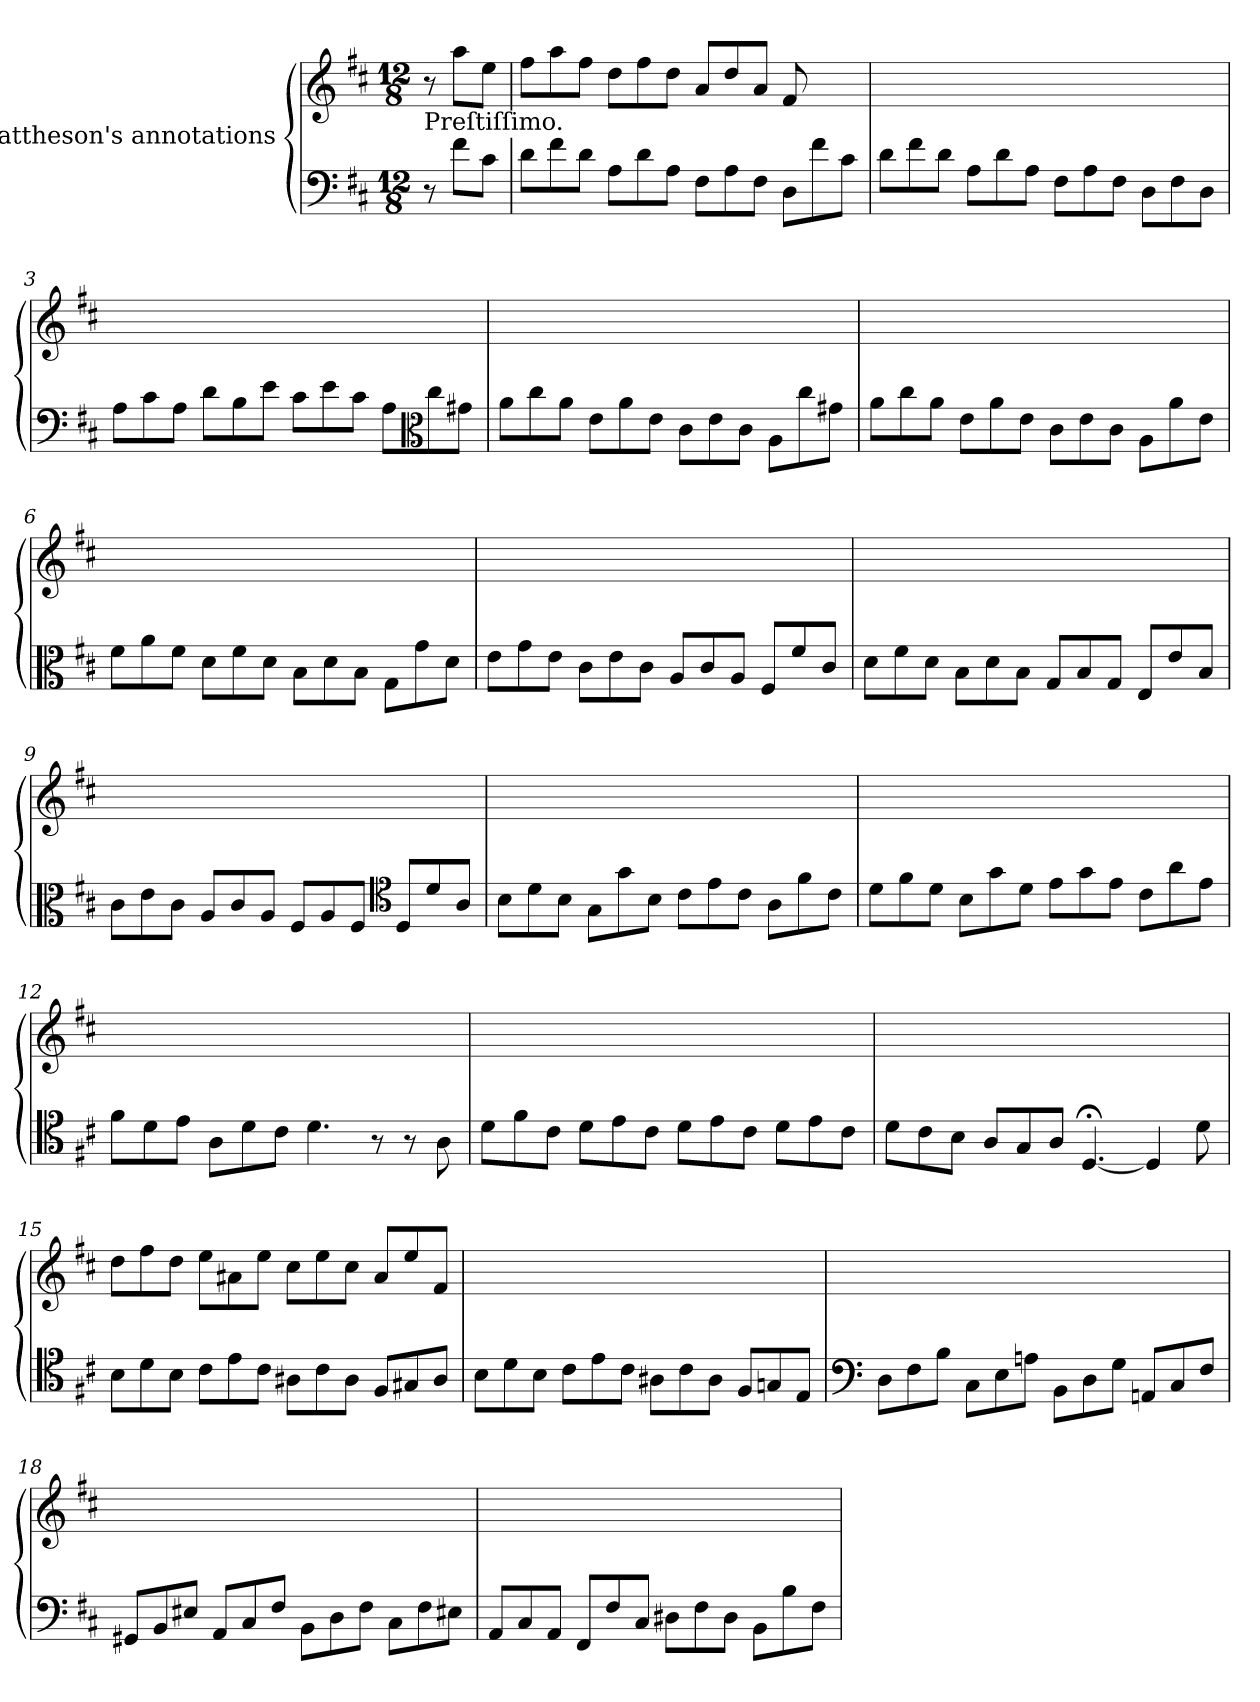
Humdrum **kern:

**kern	**kern
*part2	*part1
*staff2	*staff1
*	*I"Mattheson's annotations
*clefF4	*clefG2
*k[f#c#]	*k[f#c#]
*M12/8	*M12/8
=	=
!LO:TX:t=Preſtiſſimo.	!
8r	8r
8f#L	8aa\L
8c#J	8ee\J
=1	=1
8dL	8ff#\L
8f#	8aa\
8dJ	8ff#\J
8AL	8dd\L
8d	8ff#\
8AJ	8dd\J
8F#L	8a/L
8A	8dd/
8F#J	8a/J
8DL	8f#
8f#	8ryy
8c#J	8ryy
=2	=2
8dL	1.ryy
8f#	.
8dJ	.
8AL	.
8d	.
8AJ	.
8F#L	.
8A	.
8F#J	.
8DL	.
8F#	.
8DJ	.
=3	=3
8AL	1.ryy
8c#	.
8AJ	.
8dL	.
8B	.
8eJ	.
8c#L	.
8e	.
8c#J	.
8AL	.
*clefC3	*
8cc#	.
8g#XJ	.
=4	=4
8aL	1.ryy
8cc#	.
8aJ	.
8eL	.
8a	.
8eJ	.
8c#L	.
8e	.
8c#J	.
8AL	.
8cc#	.
8g#XJ	.
=5	=5
8aL	1.ryy
8cc#	.
8aJ	.
8eL	.
8a	.
8eJ	.
8c#L	.
8e	.
8c#J	.
8AL	.
8a	.
8eJ	.
=6	=6
8f#L	1.ryy
8a	.
8f#J	.
8dL	.
8f#	.
8dJ	.
8BL	.
8d	.
8BJ	.
8GL	.
8g	.
8dJ	.
=7	=7
8eL	1.ryy
8g	.
8eJ	.
8c#L	.
8e	.
8c#J	.
8AL	.
8c#	.
8AJ	.
8F#L	.
8f#	.
8c#J	.
=8	=8
8dL	1.ryy
8f#	.
8dJ	.
8BL	.
8d	.
8BJ	.
8GL	.
8B	.
8GJ	.
8EL	.
8e	.
8BJ	.
=9	=9
8c#L	1.ryy
8e	.
8c#J	.
8AL	.
8c#	.
8AJ	.
8F#L	.
8A	.
8F#J	.
*clefC4	*
8DL	.
8d	.
8AJ	.
=10	=10
8BL	1.ryy
8d	.
8BJ	.
8GL	.
8g	.
8BJ	.
8c#L	.
8e	.
8c#J	.
8AL	.
8f#	.
8c#J	.
=11	=11
8dL	1.ryy
8f#	.
8dJ	.
8BL	.
8g	.
8dJ	.
8eL	.
8g	.
8eJ	.
8c#L	.
8a	.
8eJ	.
=12	=12
8f#L	1.ryy
8d	.
8eJ	.
8AL	.
8d	.
8c#J	.
4.d	.
8r	.
8r	.
8A	.
=13	=13
8dL	1.ryy
8f#	.
8c#J	.
8dL	.
8e	.
8c#J	.
8dL	.
8e	.
8c#J	.
8dL	.
8e	.
8c#J	.
=14	=14
8dL	1.ryy
8c#	.
8BJ	.
8AL	.
8G	.
8AJ	.
[4.D;	.
4D]	.
8d	.
=15	=15
8BL	8dd\L
8d	8ff#\
8BJ	8dd\J
8c#L	8ee\L
8e	8a#X\
8c#J	8ee\J
8A#XL	8cc#\L
8c#	8ee\
8A#J	8cc#\J
8F#L	8a#/L
8G#X	8ee/
8A#J	8f#/J
=16	=16
8BL	1.ryy
8d	.
8BJ	.
8c#L	.
8e	.
8c#J	.
8A#XL	.
8c#	.
8A#J	.
8F#L	.
8Gn	.
8EJ	.
=17	=17
*clefF4	*
8DL	1.ryy
8F#	.
8BJ	.
8C#L	.
8E	.
8AnJ	.
8BBL	.
8D	.
8GJ	.
8AAnL	.
8C#	.
8F#J	.
=18	=18
8GG#XL	1.ryy
8BB	.
8E#XJ	.
8AAL	.
8C#	.
8F#J	.
8BBL	.
8D	.
8F#J	.
8C#L	.
8F#	.
8E#XJ	.
=19	=19
8AAL	1.ryy
8C#	.
8AAJ	.
8FF#L	.
8F#	.
8C#J	.
8D#XL	.
8F#	.
8D#J	.
8BBL	.
8B	.
8F#J	.
=	=
*-	*-
